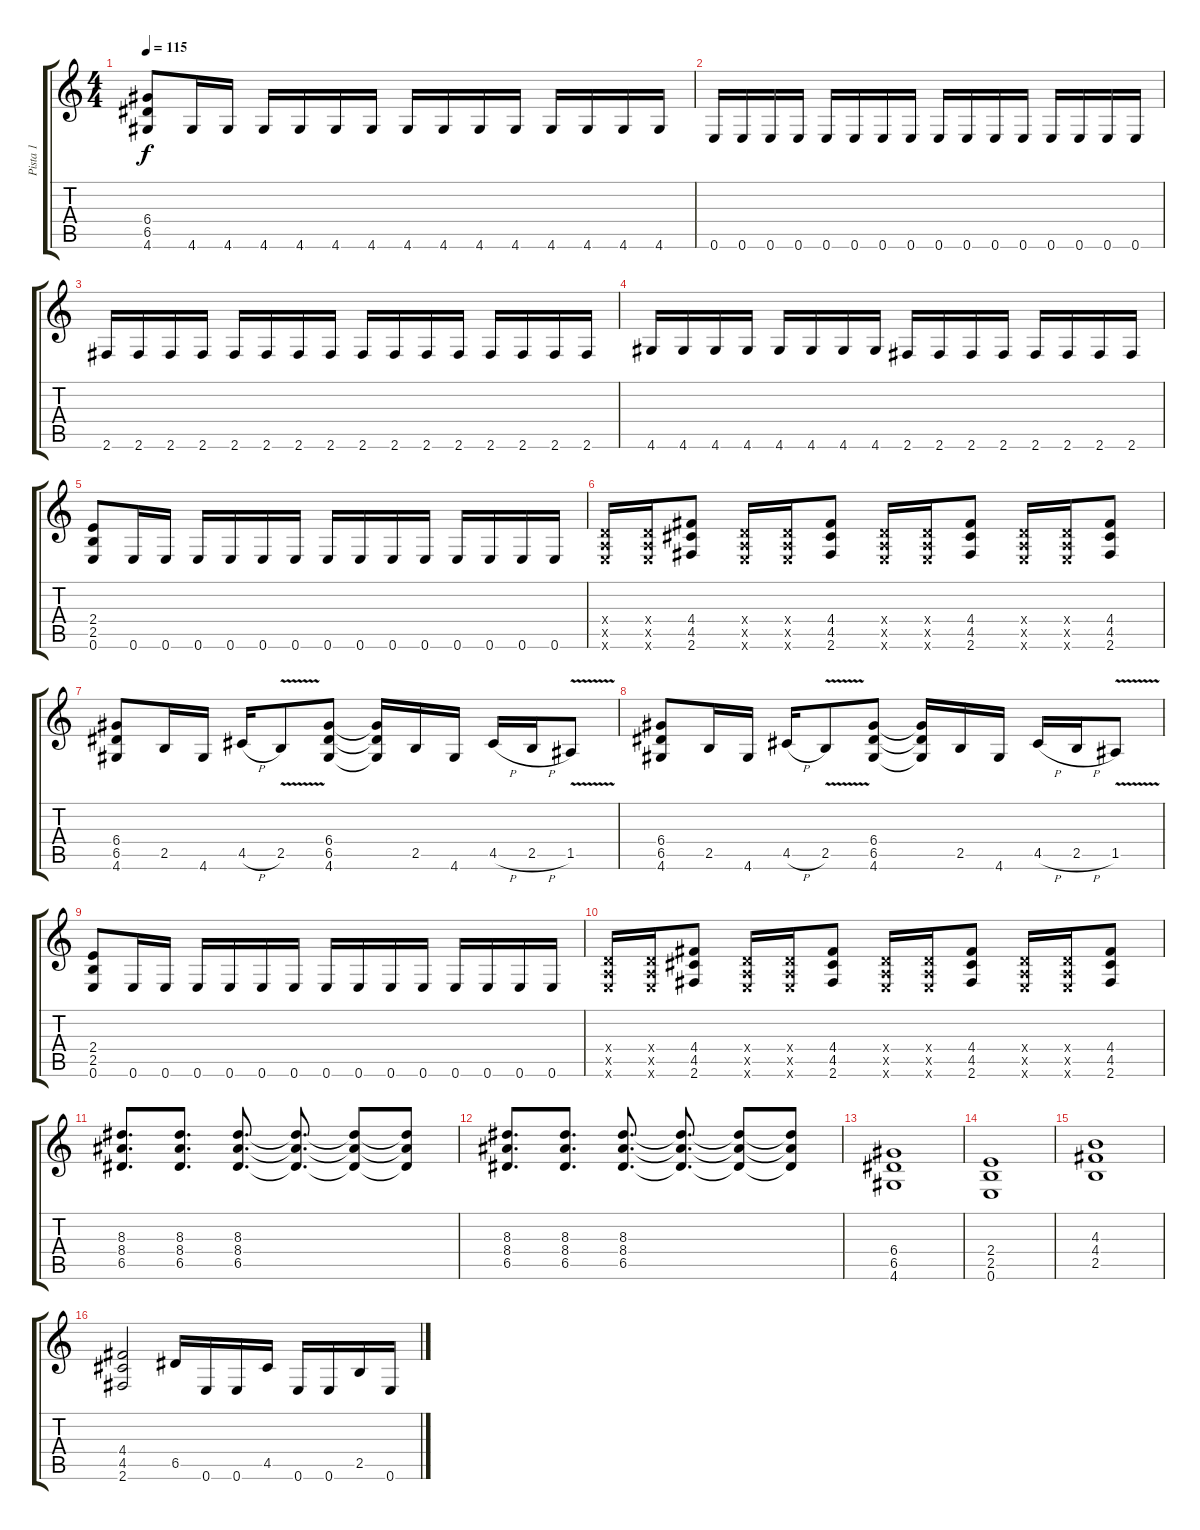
\track ("Pista 1" "Pista 1") {instrument distortionguitar}
\staff {score tabs}
\tuning (E4 B3 G3 D3 A2 E2) {hide}
\ts (4 4)
\tempo 115
\clef g2
\ks c
(6.4 6.5 4.6).8{dy f} 4.6.16 4.6.16 4.6.16 4.6.16 4.6.16 4.6.16 4.6.16 4.6.16 4.6.16 4.6.16 4.6.16 4.6.16 4.6.16 4.6.16 |
0.6.16 0.6.16 0.6.16 0.6.16 0.6.16 0.6.16 0.6.16 0.6.16 0.6.16 0.6.16 0.6.16 0.6.16 0.6.16 0.6.16 0.6.16 0.6.16 |
2.6.16 2.6.16 2.6.16 2.6.16 2.6.16 2.6.16 2.6.16 2.6.16 2.6.16 2.6.16 2.6.16 2.6.16 2.6.16 2.6.16 2.6.16 2.6.16 |
4.6.16 4.6.16 4.6.16 4.6.16 4.6.16 4.6.16 4.6.16 4.6.16 2.6.16 2.6.16 2.6.16 2.6.16 2.6.16 2.6.16 2.6.16 2.6.16 |
(2.4 2.5 0.6).8 0.6.16 0.6.16 0.6.16 0.6.16 0.6.16 0.6.16 0.6.16 0.6.16 0.6.16 0.6.16 0.6.16 0.6.16 0.6.16 0.6.16 |
(0.4{x} 0.5{x} 0.6{x}).16 (0.4{x} 0.5{x} 0.6{x}).16 (4.4 4.5 2.6).8 (0.4{x} 0.5{x} 0.6{x}).16 (0.4{x} 0.5{x} 0.6{x}).16 (4.4 4.5 2.6).8 (0.4{x} 0.5{x} 0.6{x}).16 (0.4{x} 0.5{x} 0.6{x}).16 (4.4 4.5 2.6).8 (0.4{x} 0.5{x} 0.6{x}).16 (0.4{x} 0.5{x} 0.6{x}).16 (4.4 4.5 2.6).8 |
(6.4 6.5 4.6).8 2.5.16 4.6.16 4.5{h}.16 2.5{v}.8 (6.4 6.5 4.6).8 (6.4{t} 6.5{t} 4.6{t}).16 2.5.16 4.6.16 4.5{h}.16 2.5{h}.16 1.5{v}.8 |
(6.4 6.5 4.6).8 2.5.16 4.6.16 4.5{h}.16 2.5{v}.8 (6.4 6.5 4.6).8 (6.4{t} 6.5{t} 4.6{t}).16 2.5.16 4.6.16 4.5{h}.16 2.5{h}.16 1.5{v}.8 |
(2.4 2.5 0.6).8 0.6.16 0.6.16 0.6.16 0.6.16 0.6.16 0.6.16 0.6.16 0.6.16 0.6.16 0.6.16 0.6.16 0.6.16 0.6.16 0.6.16 |
(0.4{x} 0.5{x} 0.6{x}).16 (0.4{x} 0.5{x} 0.6{x}).16 (4.4 4.5 2.6).8 (0.4{x} 0.5{x} 0.6{x}).16 (0.4{x} 0.5{x} 0.6{x}).16 (4.4 4.5 2.6).8 (0.4{x} 0.5{x} 0.6{x}).16 (0.4{x} 0.5{x} 0.6{x}).16 (4.4 4.5 2.6).8 (0.4{x} 0.5{x} 0.6{x}).16 (0.4{x} 0.5{x} 0.6{x}).16 (4.4 4.5 2.6).8 |
(8.3 8.4 6.5).8{d} (8.3 8.4 6.5).8{d} (8.3 8.4 6.5).8{d} (8.3{t} 8.4{t} 6.5{t}).8{d} (8.3{t} 8.4{t} 6.5{t}).8 (8.3{t} 8.4{t} 6.5{t}).8 |
(8.3 8.4 6.5).8{d} (8.3 8.4 6.5).8{d} (8.3 8.4 6.5).8{d} (8.3{t} 8.4{t} 6.5{t}).8{d} (8.3{t} 8.4{t} 6.5{t}).8 (8.3{t} 8.4{t} 6.5{t}).8 |
(6.4 6.5 4.6).1 |
(2.4 2.5 0.6).1 |
(4.3 4.4 2.5).1 |
(4.4 4.5 2.6).2 6.5.16 0.6.16 0.6.16 4.5.16 0.6.16 0.6.16 2.5.16 0.6.16
